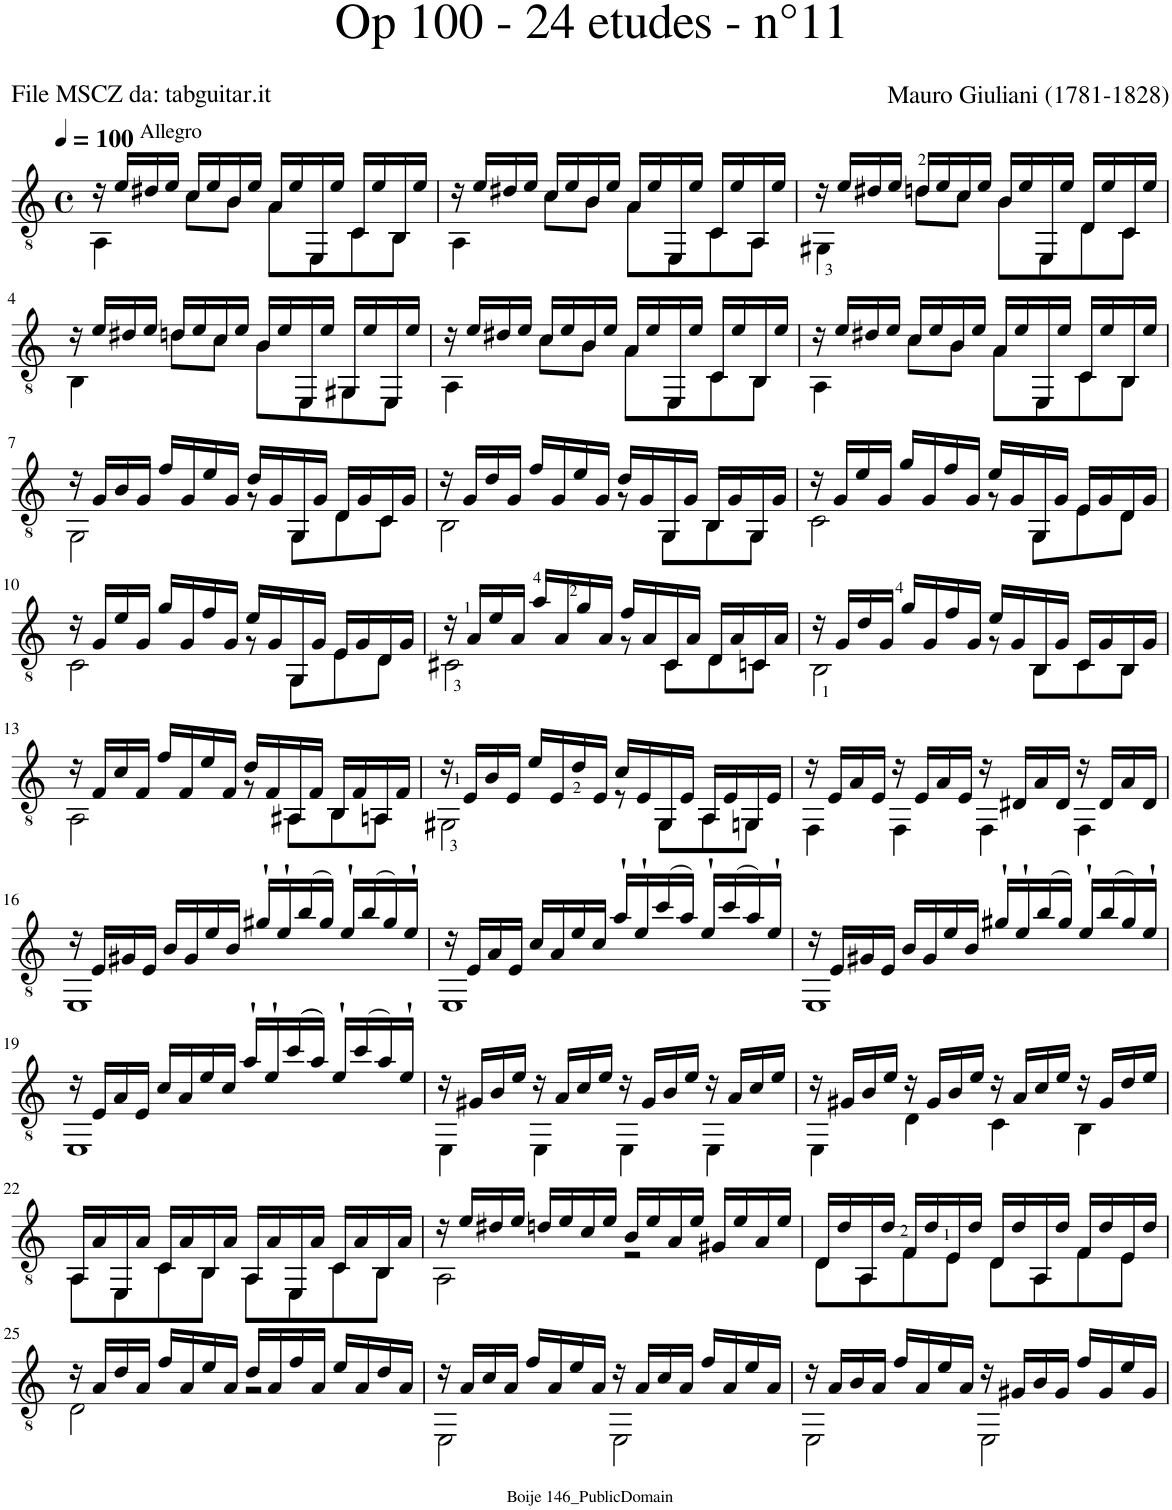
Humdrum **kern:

**kern
*part1
*staff1
*I"Guitar
*I'Guit.
*clefGv2
*k[]
*M4/4
*met(c)
*MM100
=1
*^
16r	4AA\
16e/LL	.
!LO:TX:a:t=Allegro	!
16d#X/	.
16e/JJ	.
16c/LL	8c\L
16e/	.
16B/	8B\J
16e/JJ	.
16A/LL	8A\L
16e/	.
16EE/	8EE\
16e/JJ	.
16C/LL	8C\
16e/	.
16BB/	8BB\J
16e/JJ	.
=2	=2
16r	4AA\
16e/LL	.
16d#X/	.
16e/JJ	.
16c/LL	8c\L
16e/	.
16B/	8B\J
16e/JJ	.
16A/LL	8A\L
16e/	.
16EE/	8EE\
16e/JJ	.
16C/LL	8C\
16e/	.
16AA/	8AA\J
16e/JJ	.
=3	=3
16r	4GG#X\
16e/LL	.
16d#X/	.
16e/JJ	.
16dn/LL	8d\L
16e/	.
16c/	8c\J
16e/JJ	.
16B/LL	8B\L
16e/	.
16EE/	8EE\
16e/JJ	.
16D/LL	8D\
16e/	.
16C/	8C\J
16e/JJ	.
!!LO:LB:g=z	!!
=4	=4
16r	4BB\
16e/LL	.
16d#X/	.
16e/JJ	.
16dn/LL	8d\L
16e/	.
16c/	8c\J
16e/JJ	.
16B/LL	8B\L
16e/	.
16EE/	8EE\
16e/JJ	.
16GG#X/LL	8GG#\
16e/	.
16EE/	8EE\J
16e/JJ	.
=5	=5
16r	4AA\
16e/LL	.
16d#X/	.
16e/JJ	.
16c/LL	8c\L
16e/	.
16B/	8B\J
16e/JJ	.
16A/LL	8A\L
16e/	.
16EE/	8EE\
16e/JJ	.
16C/LL	8C\
16e/	.
16BB/	8BB\J
16e/JJ	.
=6	=6
16r	4AA\
16e/LL	.
16d#X/	.
16e/JJ	.
16c/LL	8c\L
16e/	.
16B/	8B\J
16e/JJ	.
16A/LL	8A\L
16e/	.
16EE/	8EE\
16e/JJ	.
16C/LL	8C\
16e/	.
16BB/	8BB\J
16e/JJ	.
!!LO:LB:g=z	!!
=7	=7
16r	2GG\
16G/LL	.
16B/	.
16G/JJ	.
16f/LL	.
16G/	.
16e/	.
16G/JJ	.
16d/LL	8r
16G/	.
16GG/	8GG\L
16G/JJ	.
16D/LL	8D\
16G/	.
16C/	8C\J
16G/JJ	.
=8	=8
16r	2BB\
16G/LL	.
16d/	.
16G/JJ	.
16f/LL	.
16G/	.
16e/	.
16G/JJ	.
16d/LL	8r
16G/	.
16GG/	8GG\L
16G/JJ	.
16BB/LL	8BB\
16G/	.
16GG/	8GG\J
16G/JJ	.
=9	=9
16r	2C\
16G/LL	.
16e/	.
16G/JJ	.
16g/LL	.
16G/	.
16f/	.
16G/JJ	.
16e/LL	8r
16G/	.
16GG/	8GG\L
16G/JJ	.
16E/LL	8E\
16G/	.
16D/	8D\J
16G/JJ	.
!!LO:LB:g=z	!!
=10	=10
16r	2C\
16G/LL	.
16e/	.
16G/JJ	.
16g/LL	.
16G/	.
16f/	.
16G/JJ	.
16e/LL	8r
16G/	.
16GG/	8GG\L
16G/JJ	.
16E/LL	8E\
16G/	.
16D/	8D\J
16G/JJ	.
=11	=11
16r	2C#X\
16A/LL	.
16e/	.
16A/JJ	.
16a/LL	.
16A/	.
16g/	.
16A/JJ	.
16f/LL	8r
16A/	.
16C#/	8C#\L
16A/JJ	.
16D/LL	8D\
16A/	.
16Cn/	8C\J
16A/JJ	.
=12	=12
16r	2BB\
16G/LL	.
16d/	.
16G/JJ	.
16g/LL	.
16G/	.
16f/	.
16G/JJ	.
16e/LL	8r
16G/	.
16BB/	8BB\L
16G/JJ	.
16C/LL	8C\
16G/	.
16BB/	8BB\J
16G/JJ	.
!!LO:LB:g=z	!!
=13	=13
16r	2AA\
16F/LL	.
16c/	.
16F/JJ	.
16f/LL	.
16F/	.
16e/	.
16F/JJ	.
16d/LL	8r
16F/	.
16AA#X/	8AA#\L
16F/JJ	.
16BB/LL	8BB\
16F/	.
16AAn/	8AA\J
16F/JJ	.
=14	=14
16r	2GG#X\
16E/LL	.
16B/	.
16E/JJ	.
16e/LL	.
16E/	.
16d/	.
16E/JJ	.
16c/LL	8r
16E/	.
16GG#/	8GG#\L
16E/JJ	.
16AA/LL	8AA\
16E/	.
16GGn/	8GG\J
16E/JJ	.
=15	=15
16r	4FF\
16E/LL	.
16A/	.
16E/JJ	.
16r	4FF\
16E/LL	.
16A/	.
16E/JJ	.
16r	4FF\
16D#X/LL	.
16A/	.
16D#/JJ	.
16r	4FF\
16D#/LL	.
16A/	.
16D#/JJ	.
!!LO:LB:g=z	!!
=16	=16
16r	1EE
16E/LL	.
16G#X/	.
16E/JJ	.
16B/LL	.
16G#/	.
16e/	.
16B/JJ	.
16g#X`/LL	.
16e`/	.
(16b/	.
16g#/JJ)	.
16e`/LL	.
(16b/	.
16g#/)	.
16e`/JJ	.
=17	=17
16r	1EE
16E/LL	.
16A/	.
16E/JJ	.
16c/LL	.
16A/	.
16e/	.
16c/JJ	.
16a`/LL	.
16e`/	.
(16cc/	.
16a/JJ)	.
16e`/LL	.
(16cc/	.
16a/)	.
16e`/JJ	.
=18	=18
16r	1EE
16E/LL	.
16G#X/	.
16E/JJ	.
16B/LL	.
16G#/	.
16e/	.
16B/JJ	.
16g#X`/LL	.
16e`/	.
(16b/	.
16g#/JJ)	.
16e`/LL	.
(16b/	.
16g#/)	.
16e`/JJ	.
!!LO:LB:g=z	!!
=19	=19
16r	1EE
16E/LL	.
16A/	.
16E/JJ	.
16c/LL	.
16A/	.
16e/	.
16c/JJ	.
16a`/LL	.
16e`/	.
((16cc/	.
16a/JJ))	.
16e`/LL	.
(16cc/	.
16a/)	.
16e`/JJ	.
=20	=20
16r	4EE\
16G#X/LL	.
16B/	.
16e/JJ	.
16r	4EE\
16A/LL	.
16c/	.
16e/JJ	.
16r	4EE\
16G#/LL	.
16B/	.
16e/JJ	.
16r	4EE\
16A/LL	.
16c/	.
16e/JJ	.
=21	=21
16r	4EE\
16G#X/LL	.
16B/	.
16e/JJ	.
16r	4D\
16G#/LL	.
16B/	.
16e/JJ	.
16r	4C\
16A/LL	.
16c/	.
16e/JJ	.
16r	4BB\
16G#/LL	.
16d/	.
16e/JJ	.
!!LO:LB:g=z	!!
=22	=22
16AA/LL	8AA\L
16A/	.
16EE/	8EE\
16A/JJ	.
16C/LL	8C\
16A/	.
16BB/	8BB\J
16A/JJ	.
16AA/LL	8AA\L
16A/	.
16EE/	8EE\
16A/JJ	.
16C/LL	8C\
16A/	.
16BB/	8BB\J
16A/JJ	.
=23	=23
16r	2AA\
16e/LL	.
16d#X/	.
16e/JJ	.
16dn/LL	.
16e/	.
16c/	.
16e/JJ	.
16B/LL	2r
16e/	.
16A/	.
16e/JJ	.
16G#X/LL	.
16e/	.
16A/	.
16e/JJ	.
=24	=24
16D/LL	8D\L
16d/	.
16AA/	8AA\
16d/JJ	.
16F/LL	8F\
16d/	.
16E/	8E\J
16d/JJ	.
16D/LL	8D\L
16d/	.
16AA/	8AA\
16d/JJ	.
16F/LL	8F\
16d/	.
16E/	8E\J
16d/JJ	.
!!LO:LB:g=z	!!
=25	=25
16r	2D\
16A/LL	.
16d/	.
16A/JJ	.
16f/LL	.
16A/	.
16e/	.
16A/JJ	.
16d/LL	2r
16A/	.
16f/	.
16A/JJ	.
16e/LL	.
16A/	.
16d/	.
16A/JJ	.
=26	=26
16r	2EE\
16A/LL	.
16c/	.
16A/JJ	.
16f/LL	.
16A/	.
16e/	.
16A/JJ	.
16r	2EE\
16A/LL	.
16c/	.
16A/JJ	.
16f/LL	.
16A/	.
16e/	.
16A/JJ	.
=27	=27
16r	2EE\
16A/LL	.
16B/	.
16A/JJ	.
16f/LL	.
16A/	.
16e/	.
16A/JJ	.
16r	2EE\
16G#X/LL	.
16B/	.
16G#/JJ	.
16f/LL	.
16G#/	.
16e/	.
16G#/JJ	.
*v	*v
=
*-
